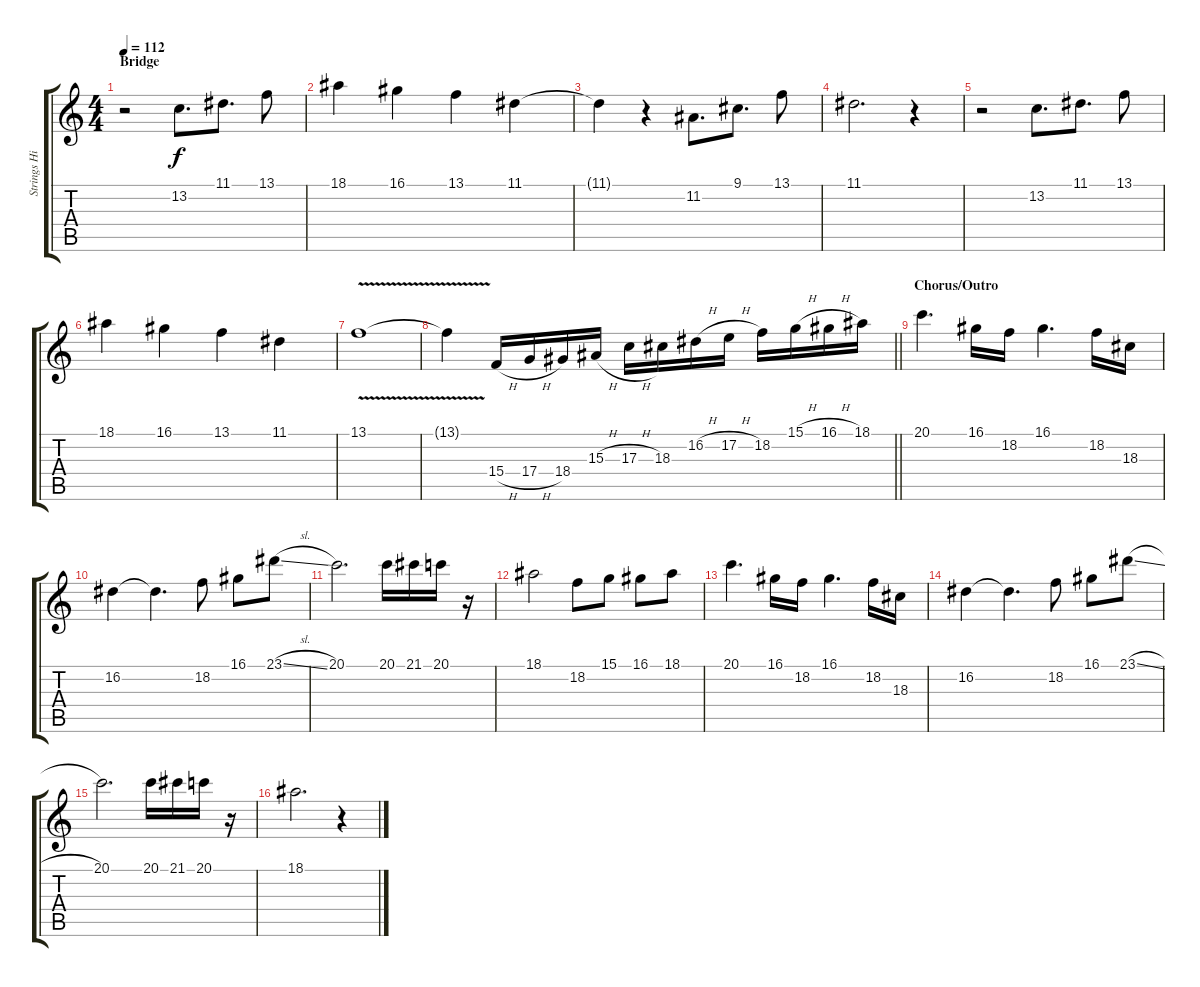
\track ("Strings High" "Strings Hi") {instrument stringensemble1}
\staff {score tabs}
\tuning (E4 B3 G3 D3 A2 E2) {hide}
\ts (4 4)
\section ("" "Bridge")
\tempo 112
\clef g2
\ks c
r.2{dy f} 13.2.8{d} 11.1.8{d} 13.1.8 |
18.1.4 16.1.4 13.1.4 11.1.4 |
11.1{t}.4 r.4 11.2.8{d} 9.1.8{d} 13.1.8 |
11.1.2{d} r.4 |
r.2 13.2.8{d} 11.1.8{d} 13.1.8 |
18.1.4 16.1.4 13.1.4 11.1.4 |
13.1{v}.1 |
\barLineRight lightlight
13.1{t}.4 15.4{h}.16 17.4{h}.16 18.4.16 15.3{h}.16 17.3{h}.16 18.3.16 16.2{h}.16 17.2{h}.16 18.2.16 15.1{h}.16 16.1{h}.16 18.1.16 |
\section ("" "Chorus/Outro")
20.1.4{d} 16.1.16 18.2.16 16.1.4{d} 18.2.16 18.3.16 |
16.2.4 16.2{t}.4{d} 18.2.8 16.1.8 23.1{sl}.8 |
20.1.2{d} 20.1.16 21.1.16 20.1.16 r.16 |
18.1.2 18.2.8 15.1.8 16.1.8 18.1.8 |
20.1.4{d} 16.1.16 18.2.16 16.1.4{d} 18.2.16 18.3.16 |
16.2.4 16.2{t}.4{d} 18.2.8 16.1.8 23.1{sl}.8 |
20.1.2{d} 20.1.16 21.1.16 20.1.16 r.16 |
18.1.2{d} r.4
